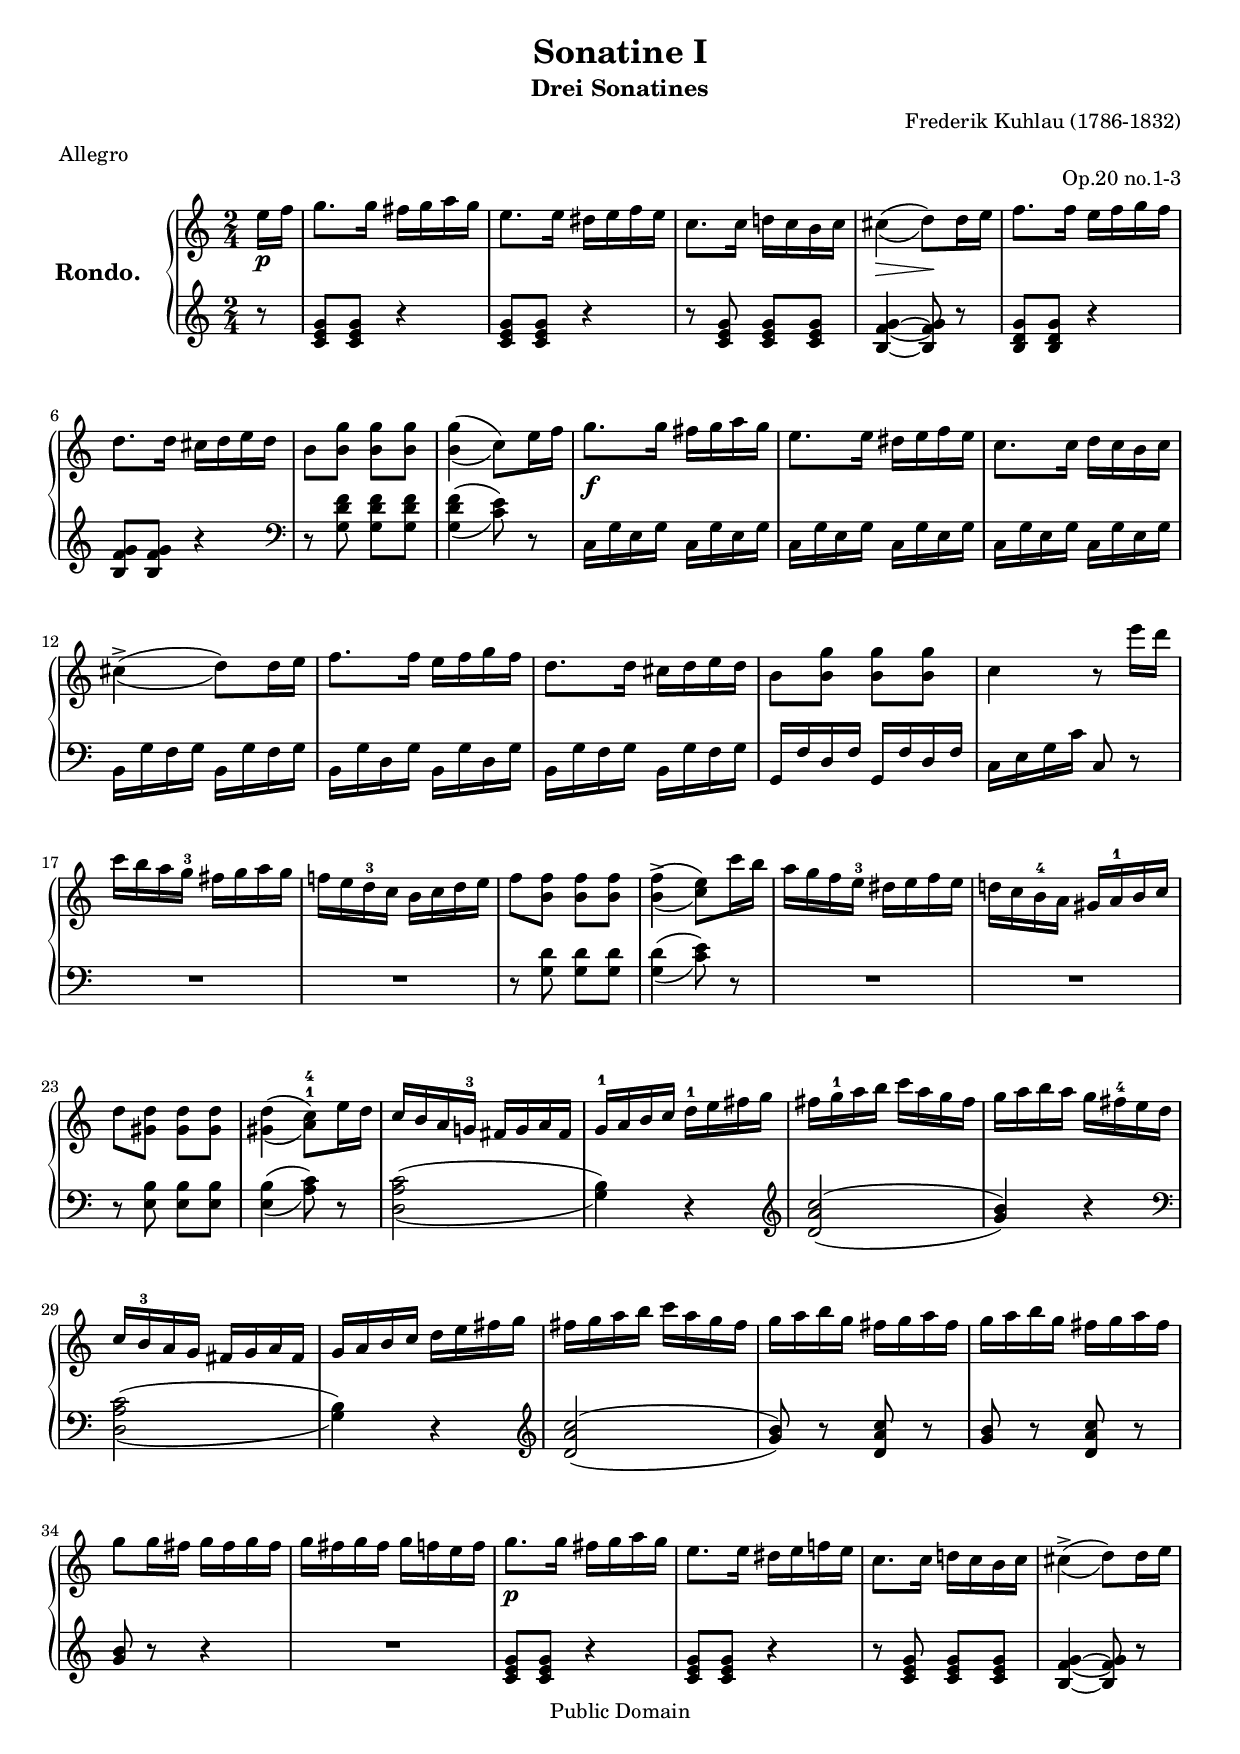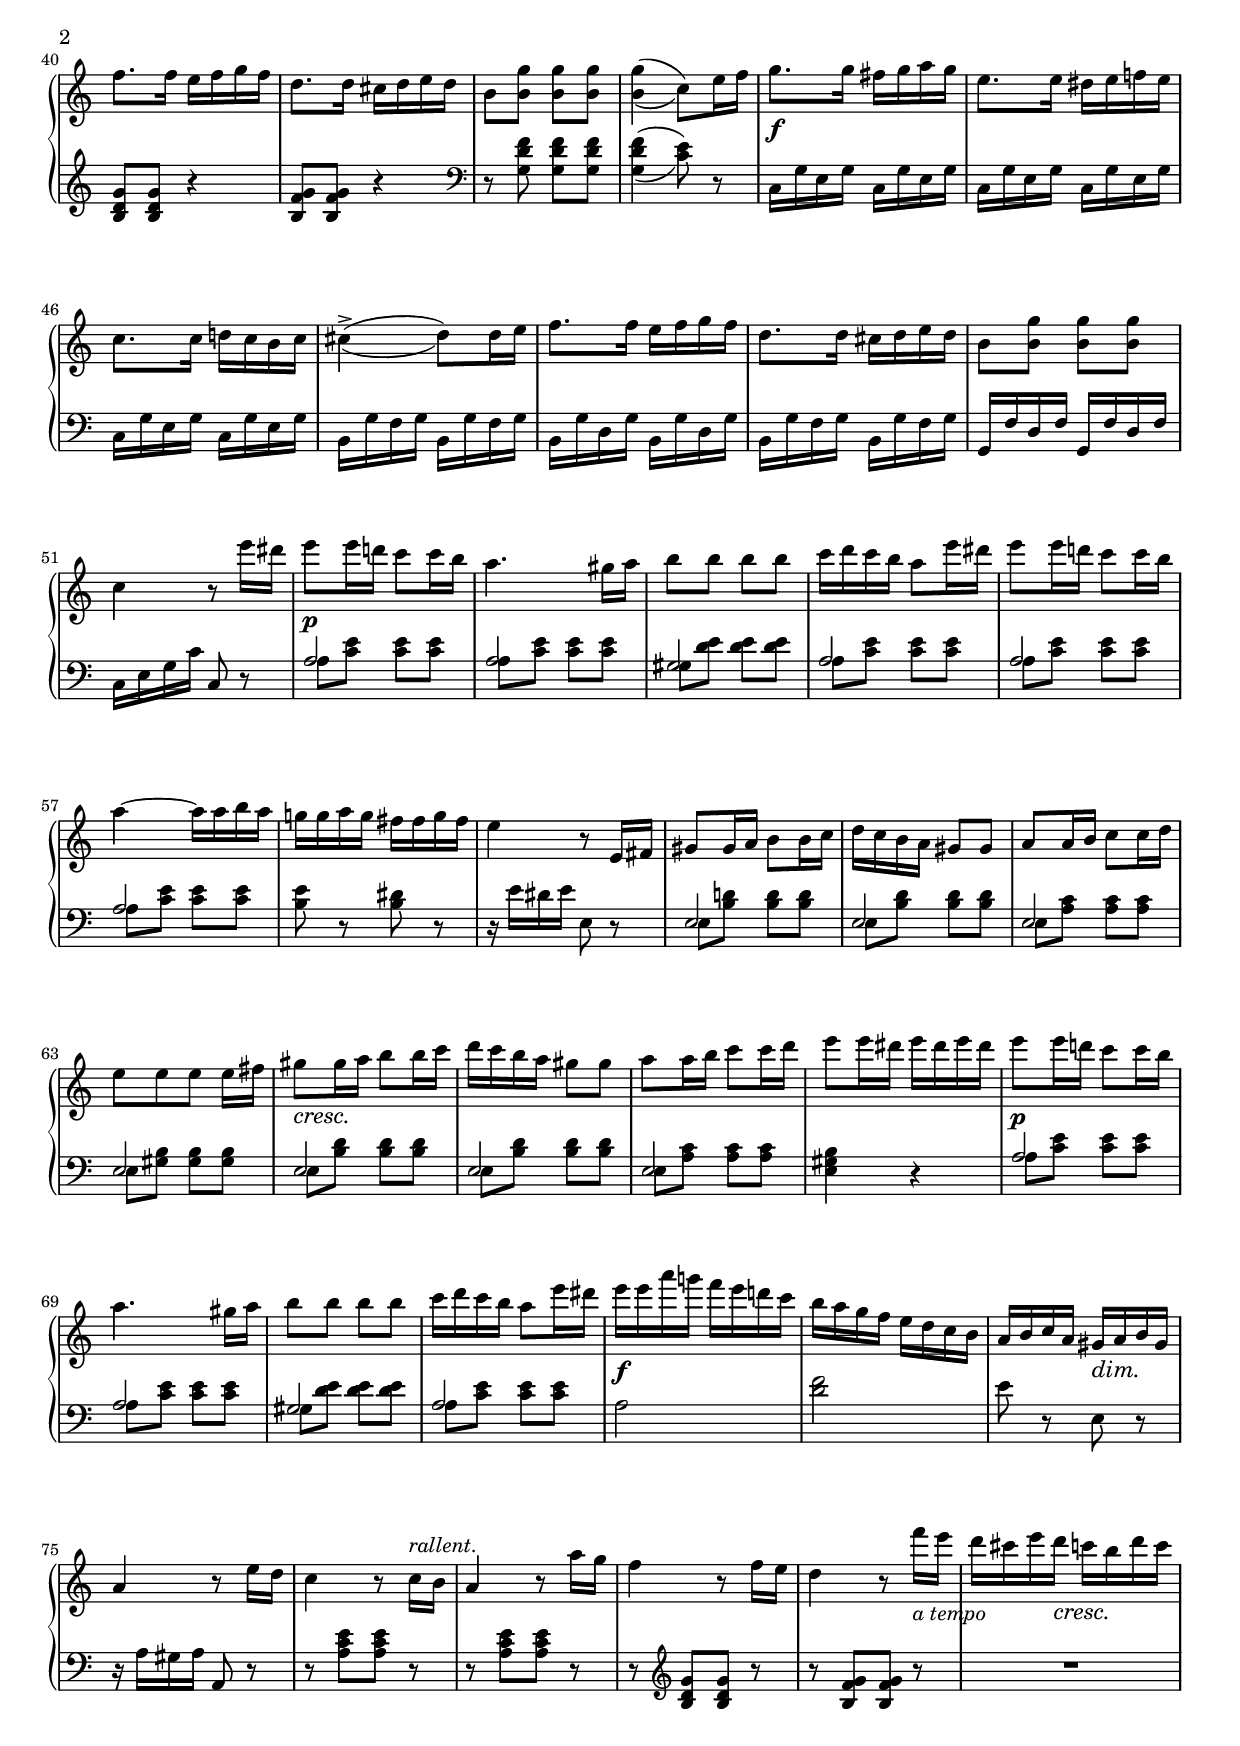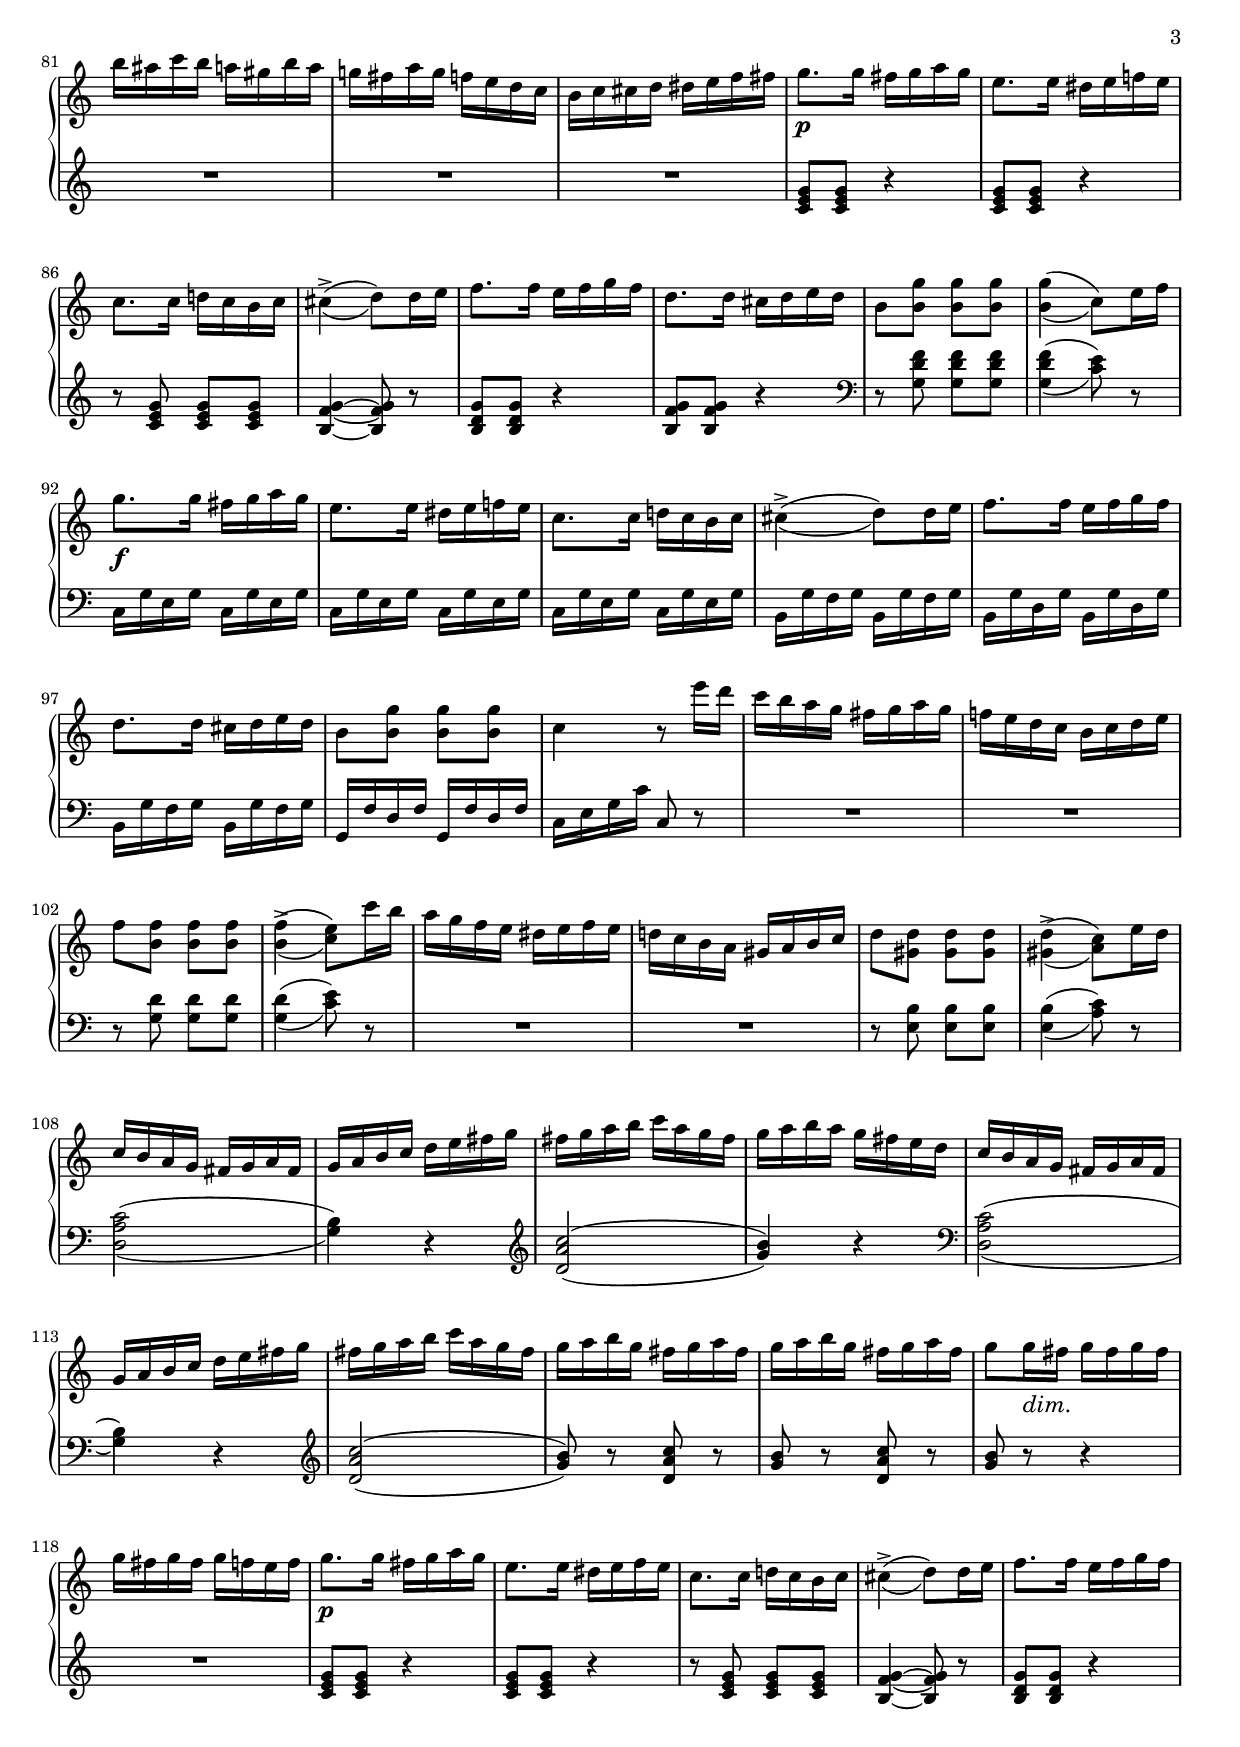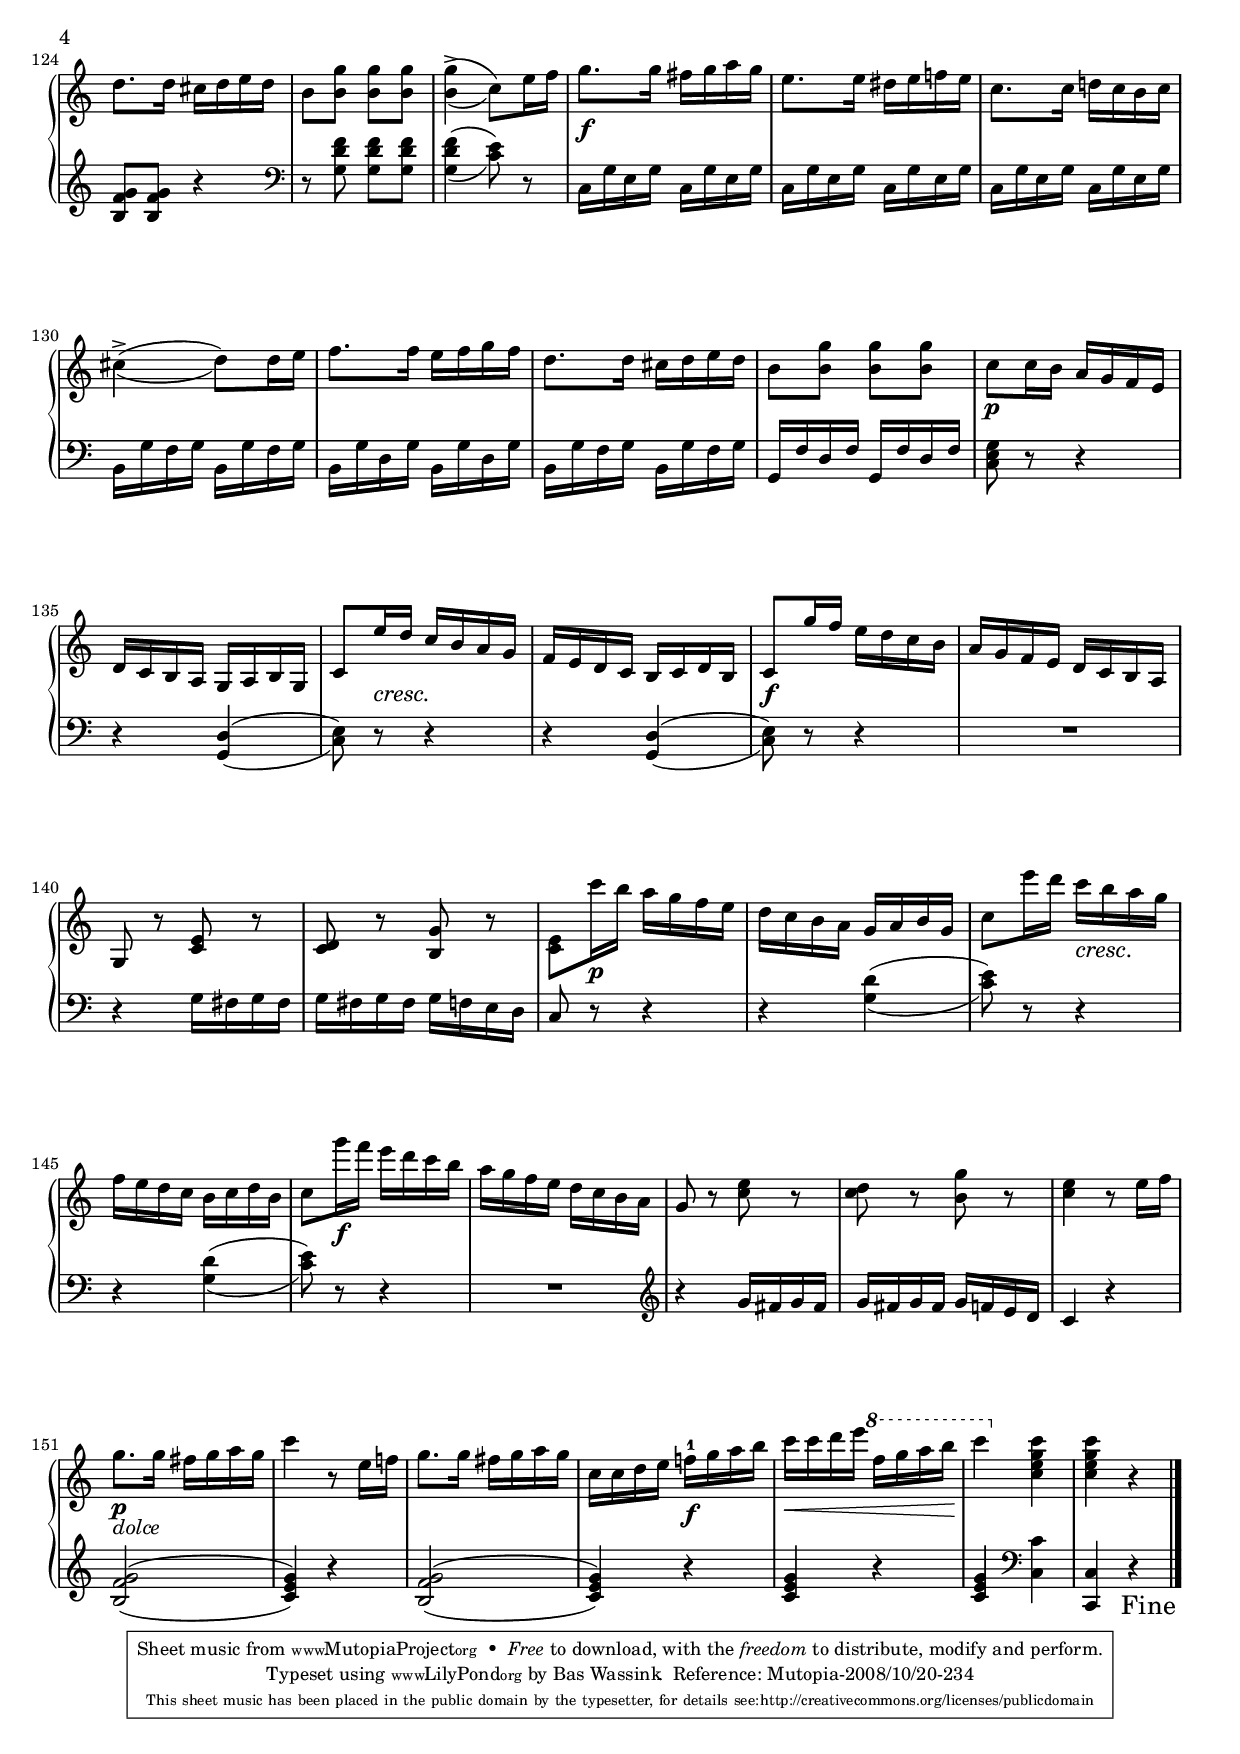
\version "2.11.62"
#(set-global-staff-size 18)
\header
{
  title             = "Sonatine I"
  subtitle          = "Drei Sonatines"
  composer          = "Frederik Kuhlau (1786-1832)"
  opus              = "Op.20 no.1-3"
  meter             = "Allegro"
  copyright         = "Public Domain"
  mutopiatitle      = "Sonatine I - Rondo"
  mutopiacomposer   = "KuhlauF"
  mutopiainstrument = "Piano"
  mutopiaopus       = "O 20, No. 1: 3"
  date              = "Early 19th Century"
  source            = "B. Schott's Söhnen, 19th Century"
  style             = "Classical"
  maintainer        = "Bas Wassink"
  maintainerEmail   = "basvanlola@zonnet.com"
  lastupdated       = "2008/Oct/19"

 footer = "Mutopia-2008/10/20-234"
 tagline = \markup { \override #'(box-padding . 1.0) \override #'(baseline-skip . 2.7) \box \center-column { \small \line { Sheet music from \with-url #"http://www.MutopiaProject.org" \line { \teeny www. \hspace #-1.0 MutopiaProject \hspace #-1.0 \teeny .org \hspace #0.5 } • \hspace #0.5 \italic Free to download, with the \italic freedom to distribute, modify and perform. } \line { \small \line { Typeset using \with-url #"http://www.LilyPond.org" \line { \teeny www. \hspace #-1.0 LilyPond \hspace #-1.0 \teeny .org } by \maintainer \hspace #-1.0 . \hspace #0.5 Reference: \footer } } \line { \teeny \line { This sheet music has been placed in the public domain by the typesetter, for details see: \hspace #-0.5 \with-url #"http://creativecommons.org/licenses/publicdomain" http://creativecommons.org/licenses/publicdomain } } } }
}

Global = {\key c \major \time 2/4 \partial 8}

VoiceI =  \relative c''
{
  \set doubleSlurs = ##t 
  e16_\p f
  
  g8. g16 fis g a g
  e8. e16 dis e f e
  c8. c16 d! c b c
  cis4\> ( d8)\! d16 e
  
  f8. f16 e f g f
  d8. d16 cis d e d
  b8 <b g'> <b g'> <b g'>
  <b g'>4( c8) e16 f
  
  g8._\f g16 fis g a g
  e8. e16 dis e f e
  c8. c16 d c b c
  cis4-> ( d8) d16 e
  
  f8. f16 e f g f
  d8. d16 cis d e d
  b8 <b g'> <b g'> <b g'>
  c4 r8 e'16 d
  
  c b a g-3 fis g a g
  f! e d-3 c b c d e
  f8 <b, f'> <b f'> <b f'>
  <b f'>4->( <c e>8) c'16 b
  
  a g f e-3 dis e f e
  d! c b-4 a gis a-1 b c
  d8 <gis, d'> <gis d'> <gis d'>
  \set fingeringOrientations = #'(up)
  <gis d'>4( <a-1 c-4>8) e'16 d
  
  c b a g!-3 fis g a fis
  g-1 a b c d-1 e fis g
  fis g-1 a b c a g fis
  g a b a g fis-4 e d
  
  c b-3 a g fis g a fis
  g a b c d e fis g
  fis g a b c a g fis
  g a b g fis g a fis
  
  g a b g fis g a fis
  g8 g16 fis g fis g fis 
  g fis g fis g f e f
  g8._\p g16 fis g a g
  
  e8. e16 dis e f! e
  c8. c16 d! c b c
  cis4-> ( d8) d16 e
  f8. f16 e f g f
  
  d8. d16 cis d e d
  b8 <b g'> <b g'> <b g'>
  <b  g' >4( c8) e16 f
  g8._\f g16 fis g a g
  
  e8. e16 dis e f! e
  c8. c16 d! c b c
  cis4-> ( d8) d16 e
  f8. f16 e f g f
  
  d8. d16 cis d e d
  b8 <b g'> <b g'> <b g'>
  c4 r8 e'16 dis
  e8_\p e16 d! c8 c16 b
  
  a4. gis16 a
  b8 b b b
  c16 d c b a8 e'16 dis
  e8 e16 d! c8 c16 b 
  
  a4 ~ a16 a b a
  g! g a g fis fis g fis
  e4 r8 e,16 fis
  gis8 gis16 a b8 b16 c
  
  d c b a gis8 gis
  a a16 b c8 c16 d
   e8[ e e] e16[ fis]
  \override DynamicTextSpanner #'dash-period = #-1.0
  \crescTextCresc
  gis8\< gis16 a b8 b16 c 
  \crescHairpin
  
  d c b a gis8 gis
  a a16 b c8 c16 d
  e8 e16 dis e dis e dis
  e8_\p e16 d! c8 c16 b
  
  a4. gis16 a
  b8 b b b
  c16 d c b a8 e'16 dis
  e_\f e a g! f e d! c
  
  b a g f e d c b
  \override DynamicTextSpanner #'dash-period = #-1.0
  \dimTextDim
  a b c a gis\> a b gis
  \dimHairpin
  a4 r8 e'16 d
  c4 r8 c16^\markup{\italic "rallent."} b
  
  a4 r8 a'16 g
  f4 r8 f16 e
  d4 r8 f'16_\markup{\italic "a tempo"} e
  \override DynamicTextSpanner #'dash-period = #-1.0
  \crescTextCresc
  d cis e d\< c b d c
  \crescHairpin
  
  b ais c b a gis b a
  g! fis a g f e d c
  b c cis d dis e f fis
  g8._\p g16 fis g a g
  
  e8. e16 dis e f! e
  c8. c16 d! c b c
  cis4-> ( d8) d16 e
  f8. f16 e f g f
  
  d8. d16 cis d e d
  b8 <b g'> <b g'> <b g'>
  <b  g' >4( c8) e16 f
  g8._\f g16 fis g a g
  
  e8. e16 dis e f! e
  c8. c16 d! c b c
  cis4-> ( d8) d16 e
  f8. f16 e f g f 
  
  d8. d16 cis d e d
  b8 <b g'> <b g'> <b g'>
  c4 r8 e'16 d
  c b a g fis g a g
  
  f! e d c b c d e
  f8 <b, f'> <b f'> <b f'>
  <b f' >4(-> <c e>8) c'16 b
  a g f e dis e f e
  
  d! c b a gis a b c
  d8 <gis, d'> <gis d'> <gis d'>
  <gis  d' >4->( <a c>8) e'16 d
  c b a g fis g a fis
  
  g a b c d e fis g
  fis g a b c a g fis
  g a b a g fis e d
  c b a g fis g a fis
  
  g a b c d e fis g
  fis g a b c a g fis
  g a b g fis g a fis
  g a b g fis g a fis
  
  \override DynamicTextSpanner #'dash-period = #-1.0
  \dimTextDim
  g8 g16\> fis g fis g fis
  \dimHairpin
  g fis g fis g f e f
  g8._\p g16 fis g a g
  e8. e16 dis e f e
  
  c8. c16 d! c b c
  cis4-> ( d8) d16 e
  f8. f16 e f g f
  d8. d16 cis d e d
  
  b8 <b g'> <b g'> <b g'>
  <b  g' >4->( c8) e16 f
  g8._\f g16 fis g a g
  e8. e16 dis e f! e
  
  c8. c16 d! c b c
  cis4->( d8) d16 e
  f8. f16 e f g f
  d8. d16 cis d e d
  
  b8 <b g'> <b g'> <b g'>
  c8_\p c16 b a g f e
  d c b a g a b g
  \override DynamicTextSpanner #'dash-period = #-1.0
  \crescTextCresc
  c8 e'16\< d c b a g
  \crescHairpin
  
  f e d c b c d b
  c8_\f g''16 f e d c b
  a g f e d c b a
  g8 r <c e> r
  
  <c d> r <b g'> r
  <c e> c''16_\p b a g f e
  d c b a g a b g
  \override DynamicTextSpanner #'dash-period = #-1.0
  \crescTextCresc
  c8 e'16 d c\< b a g
  \crescHairpin
  
  f e d c b c d b
  c8 g''16_\f f e d c b
  a g f e d c b a
  g8 r <c e> r
  
  <c d> r <b g'> r
  <c e>4 r8 e16 f
  g8._\p_\markup{\italic "dolce"} g16 fis g a g
  c4 r8 e,16 f!
  
  g8. g16 fis g a g
  c, c d e f!-1_\f g a b
  c\< c d e \ottava #1 f g a b\!
  c4 \ottava #0 <c,, e g c>
  
  <c e g c> r
  \bar "|." 
}

VoiceII =  \relative c'
{
  \set doubleSlurs = ##t 
  \clef treble r8
  
  <c e g> <c e g> r4
  <c e g>8 <c e g> r4
  r8 <c e g> <c e g> <c e g>
  <b f' g>4~ <b f' g>8 r
  
  <b d g> <b d g> r4
  <b f' g>8 <b f' g> r4
  \clef bass r8 <g d' f> <g d' f> <g d' f>
  <g d' f>4( <c e>8) r
  
  c,16 g' e g c, g' e g
  c, g' e g c, g' e g
  c, g' e g c, g' e g
  b, g' f g b, g' f g
  
  b, g' d g b, g' d g
  b, g' f g b, g' f g
  g, f' d f g, f' d f
  c e g c c,8 r
  
  R2*2
  r8 <g' d'> <g d'> <g d'>
  <g  d'>4( <c e>8) r
  
  R2*2
  r8 <e, b'> <e b'> <e b'>
  <e  b'>4( <a c>8) r
  
  <d, a' c>2( <g b>4) r
  \clef treble <d' a' c>2( <g b>4) r
  
  \clef bass <d, a' c>2( <g b>4) r
  \clef treble <d' a' c>2( <g b>8) r <d a' c> r
  
  <g b> r <d a' c> r
  <g b> r r4
  R2
  <c, e g>8 <c e g> r4
  
  <c e g>8 <c e g> r4
  r8 <c e g> <c e g> <c e g>
  <b f' g>4~ <b f' g>8 r
  <b d g> <b d g> r4
  
  <b f'g>8 <b f' g> r4
  \clef bass r8 <g d' f> <g d' f> <g d' f>
  <g d' f >4( <c e>8) r
  c,16 g' e g c, g' e g
  
  c, g' e g c, g' e g
  c, g' e g c, g' e g
  b, g' f g b, g' f g
  b, g' d g b, g' d g
  
  b, g' f g b, g' f g
  g, f' d f g, f' d f
  c e g c c,8 r
  <<
    \new Voice=VcII
    {
      \voiceOne
      a'2
      a
      gis
      a
      a
      a
    }
    \new Voice=VcIIb
    {
      \voiceTwo
      a8 <c e> <c e> <c e>
      a <c e> <c e> <c e>
      gis <d' e> <d e> <d e>
      a <c e> <c e> <c e>
      a <c e> <c e> <c e>
      a <c e> <c e> <c e>
    }
  >>
  
  <b e> r <b dis> r
  r16 e dis e e,8 r
  <<
    \new Voice=VcII
    {
      \voiceOne
      e2
      e
      e
      e
      e

      e
      e 
    }
    \new Voice=VcIIb
    {
      \voiceTwo
      e8 <b' d!> <b d> <b d>
      e, <b' d> <b d> <b d> 
      e, <a c> <a c> <a c>
      e <gis b> <gis b> <gis b>
      e <b' d> <b d> <b d>

      e, <b' d> <b d> <b d>
      e, <a c> <a c> <a c>
    }
  >> 
  
  <e gis b>4 r
  <<
    \new Voice=VcII
    {
      \voiceOne
      a2
      a
      gis
      a
    }
    \new Voice=VcIIb
    {
      \voiceTwo
      a8 <c e> <c e> <c e>
      a <c e> <c e> <c e>
      gis <d' e> <d e> <d e>
      a <c e> <c e> <c e>
    }
  >>
  a2 
  
  <d f>
  e8 r e, r
  r16 a gis a a,8 r
  r <a' c e>[ <a c e>] r
  
  r <a c e>[ <a c e>] r
  r \clef treble <b d g>[ <b d g>] r
  r <b f' g>[ <b f' g>] r
  R2*4
  <c e g>8 <c e g> r4
  
  <c e g>8 <c e g> r4
  r8 <c e g> <c e g> <c e g>
  <b f' g>4 ~ <b f' g>8 r
  <b d g> <b d g> r4
  
  <b f' g>8 <b f' g> r4
  \clef bass r8 <g d' f> <g d' f> <g d' f>
  <g  d' f >4( <c e>8) r
  c,16 g' e g c, g' e g
  
  c, g' e g c, g' e g
  c, g' e g c, g' e g
  b, g' f g b, g' f g
  b, g' d g b, g' d g
  
  b, g' f g b, g' f g
  g, f' d f g, f' d f
  c e g c c,8 r
  R2*2
  r8 <g' d'> <g d'> <g d'>
  <g d'>4( <c e>8) r
  R2*2
  r8 <e, b'> <e b'> <e b'>
  <e  b'>4( <a c>8) r
  <d, a' c>2(
  
  <g b>4) r
  \clef treble <d'  a' c >2( <g b>4) r
  \clef bass <d,  a' c >2(
  
  <g b>4) r
  \clef treble <d'  a' c >2(
  <g b>8) r <d a' c> r
  <g b> r <d a' c> r
  
  <g b> r r4
  R2
  <c, e g>8 <c e g> r4
  <c e g>8 <c e g> r4
  
  r8 <c e g> <c e g> <c e g>
  <b f' g>4 ~ <b f' g>8 r
  <b d g> <b d g> r4
  <b f' g>8 <b f' g> r4
  
  \clef bass r8 <g d' f> <g d' f> <g d' f>
  <g d' f>4( <c e>8) r
  c,16 g' e g c, g' e g
  c, g' e g c, g' e g 
  
  c, g' e g c, g' e g
  b, g' f g b, g' f g
  b, g' d g b, g' d g
  b, g' f g b, g' f g
  
  g, f' d f g, f' d f
  <c e g>8 r r4
  r <g  d' >4(
  <c e>8) r r4
  
  r <g  d' >(
  <c e>8) r r4
  R2
  r4 g'16 fis g fis
  
  g fis g fis g f e d
  c8 r r4
  r <g'  d' >(
  <c e>8) r r4
  
  r <g  d' >(
  <c e>8) r r4
  R2
  \clef treble r4 g'16 fis g fis
  
  g fis g fis g f e d
  c4 r
  <b f' g>2(
  <c e g>4) r
  
  <b f' g>2(
  <c e g>4) r
  <c e g> r
  <c e g> \clef bass <c, c'>
  
  <c,c'> r
  \once \override Score.RehearsalMark #'break-visibility = #begin-of-line-invisible
  \once \override Score.RehearsalMark #'self-alignment-X = #RIGHT
  \once \override Score.RehearsalMark #'direction = #DOWN
  \mark "Fine"
}

\paper
{
  ragged-last-bottom = ##f
}

\score
{
  \new PianoStaff
  <<
    \set PianoStaff.midiInstrument = "acoustic grand"
    \set PianoStaff.instrumentName = \markup{\large \bold "Rondo.  "}
    \new Staff = "up"
    <<
      \Global \clef treble
      \new Voice=VcI \VoiceI
    >>
    \new Staff = "down"
    <<
      \Global \clef bass
      \override Staff.NoteCollision   #'merge-differently-dotted = ##t
      \new Voice=VcII \VoiceII
    >>
  >>
  \layout
  {
    indent = 2.0 \cm
  }
  \midi
  {
    \context
    {
      \Score
      tempoWholesPerMinute = #(ly:make-moment 120 4)
    }
  }
}

